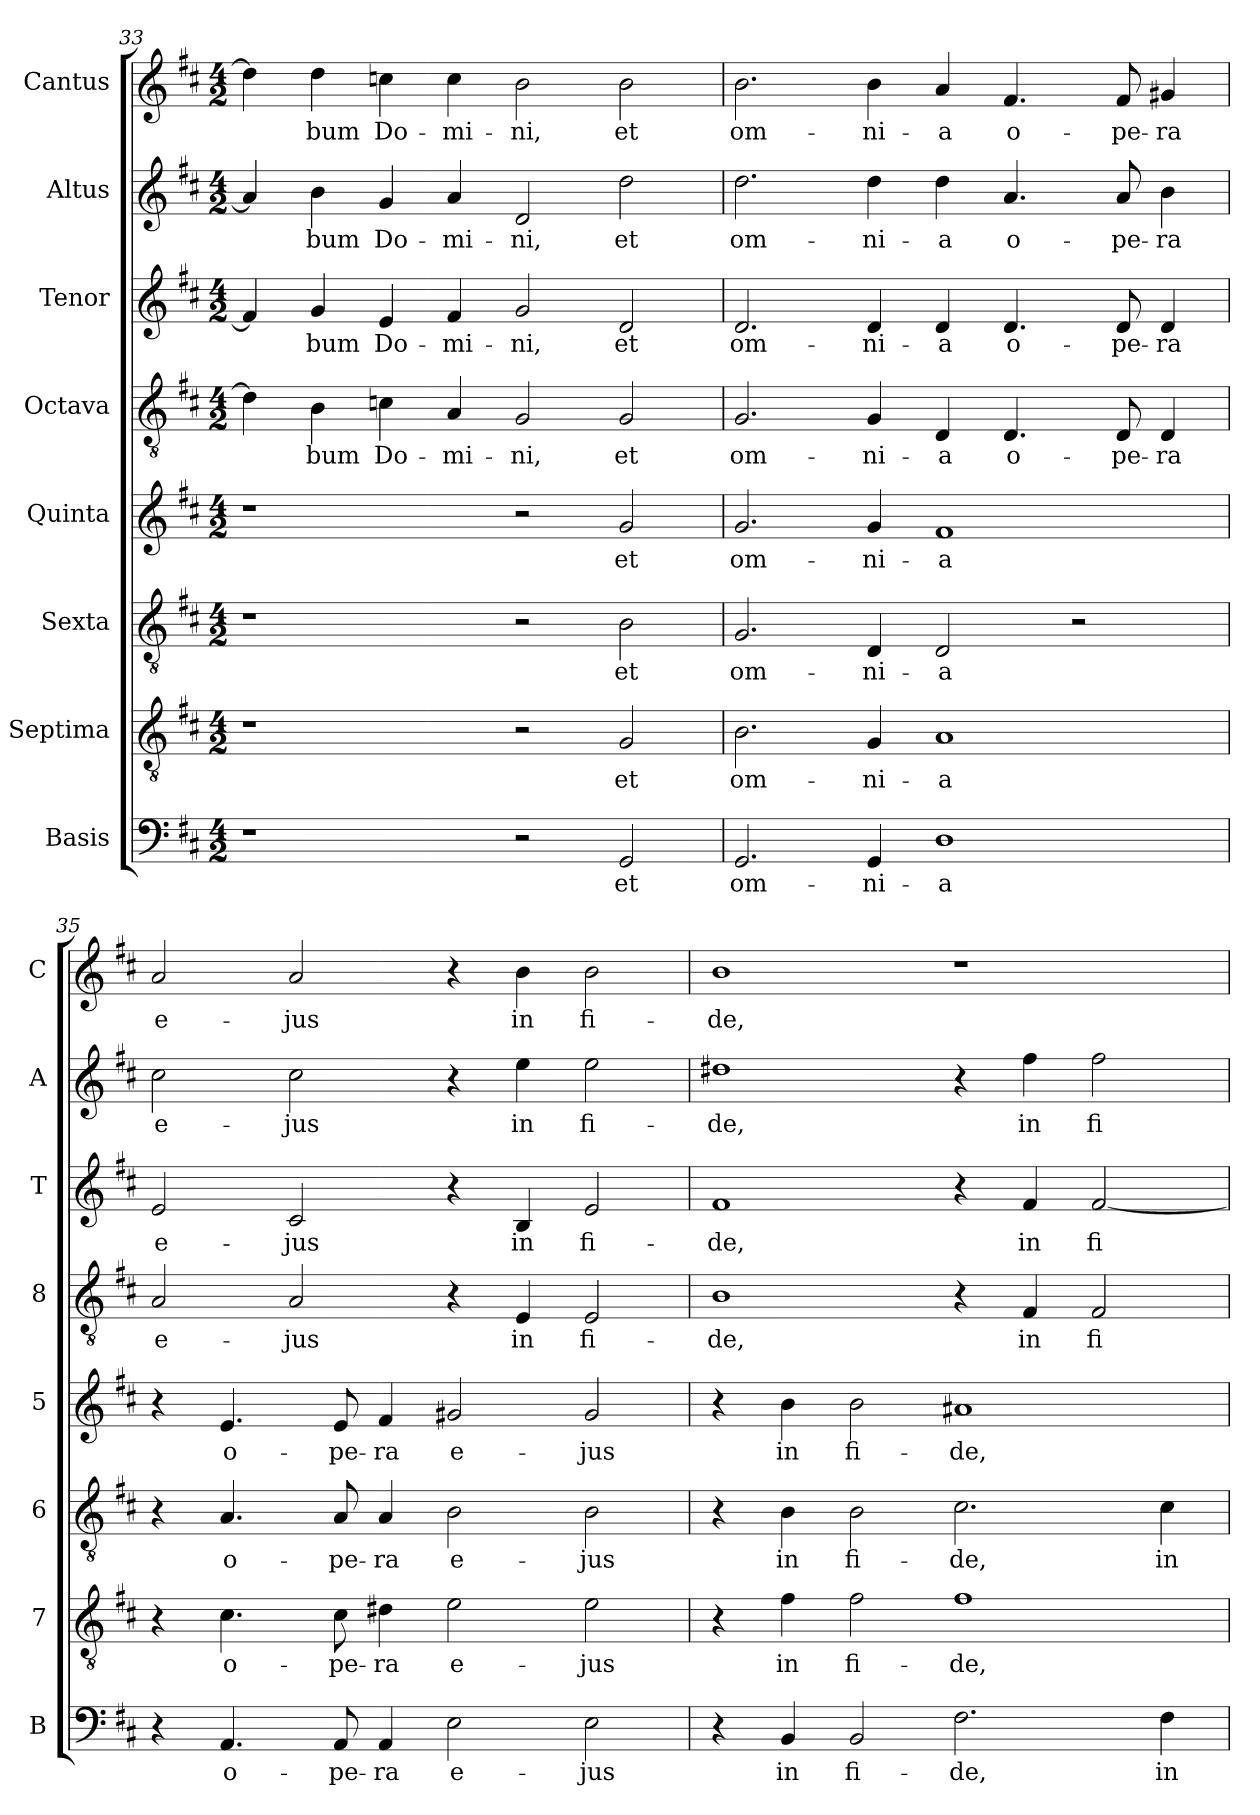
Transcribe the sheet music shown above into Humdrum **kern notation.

**kern	**text	**kern	**text	**kern	**text	**kern	**text	**kern	**text	**kern	**text	**kern	**text	**kern	**text
*part8	*part8	*part7	*part7	*part6	*part6	*part5	*part5	*part4	*part4	*part3	*part3	*part2	*part2	*part1	*part1
*staff8	*staff8	*staff7	*staff7	*staff6	*staff6	*staff5	*staff5	*staff4	*staff4	*staff3	*staff3	*staff2	*staff2	*staff1	*staff1
*I"Basis	*	*I"Septima	*	*I"Sexta	*	*I"Quinta	*	*I"Octava	*	*I"Tenor	*	*I"Altus	*	*I"Cantus	*
*I'B	*	*I'7	*	*I'6	*	*I'5	*	*I'8	*	*I'T	*	*I'A	*	*I'C	*
*clefF4	*	*clefGv2	*	*clefGv2	*	*clefG2	*	*clefGv2	*	*clefG2	*	*clefG2	*	*clefG2	*
*k[f#c#]	*	*k[f#c#]	*	*k[f#c#]	*	*k[f#c#]	*	*k[f#c#]	*	*k[f#c#]	*	*k[f#c#]	*	*k[f#c#]	*
*D:	*	*D:	*	*D:	*	*D:	*	*D:	*	*D:	*	*D:	*	*D:	*
*M4/2	*	*M4/2	*	*M4/2	*	*M4/2	*	*M4/2	*	*M4/2	*	*M4/2	*	*M4/2	*
=33	=33	=33	=33	=33	=33	=33	=33	=33	=33	=33	=33	=33	=33	=33	=33
1r	.	1r	.	1r	.	1r	.	4d\]	.	4f#/]	.	4a/]	.	4dd\]	.
!	!	!	!	!	!	!	!	!	!LO:LY:b	!	!LO:LY:b	!	!LO:LY:b	!	!LO:LY:b
.	.	.	.	.	.	.	.	4B\	-bum	4g/	-bum	4b\	-bum	4dd\	-bum
!	!	!	!	!	!	!	!	!	!LO:LY:b	!	!LO:LY:b	!	!LO:LY:b	!	!LO:LY:b
.	.	.	.	.	.	.	.	4cn\	Do-	4e/	Do-	4g/	Do-	4ccn\	Do-
!	!	!	!	!	!	!	!	!	!LO:LY:b	!	!LO:LY:b	!	!LO:LY:b	!	!LO:LY:b
.	.	.	.	.	.	.	.	4A/	-mi-	4f#/	-mi-	4a/	-mi-	4cc\	-mi-
!	!	!	!	!	!	!	!	!	!LO:LY:b	!	!LO:LY:b	!	!LO:LY:b	!	!LO:LY:b
2r	.	2r	.	2r	.	2r	.	2G/	-ni,	2g/	-ni,	2d/	-ni,	2b\	-ni,
!	!LO:LY:b	!	!LO:LY:b	!	!LO:LY:b	!	!LO:LY:b	!	!LO:LY:b	!	!LO:LY:b	!	!LO:LY:b	!	!LO:LY:b
2GG/	et	2G/	et	2B\	et	2g/	et	2G/	et	2d/	et	2dd\	et	2b\	et
=34	=34	=34	=34	=34	=34	=34	=34	=34	=34	=34	=34	=34	=34	=34	=34
!	!LO:LY:b	!	!LO:LY:b	!	!LO:LY:b	!	!LO:LY:b	!	!LO:LY:b	!	!LO:LY:b	!	!LO:LY:b	!	!LO:LY:b
2.GG/	om-	2.B\	om-	2.G/	om-	2.g/	om-	2.G/	om-	2.d/	om-	2.dd\	om-	2.b\	om-
!	!LO:LY:b	!	!LO:LY:b	!	!LO:LY:b	!	!LO:LY:b	!	!LO:LY:b	!	!LO:LY:b	!	!LO:LY:b	!	!LO:LY:b
4GG/	-ni-	4G/	-ni-	4D/	-ni-	4g/	-ni-	4G/	-ni-	4d/	-ni-	4dd\	-ni-	4b\	-ni-
!	!LO:LY:b	!	!LO:LY:b	!	!LO:LY:b	!	!LO:LY:b	!	!LO:LY:b	!	!LO:LY:b	!	!LO:LY:b	!	!LO:LY:b
1D	-a	1A	-a	2D/	-a	1f#	-a	4D/	-a	4d/	-a	4dd\	-a	4a/	-a
!	!	!	!	!	!	!	!	!	!LO:LY:b	!	!LO:LY:b	!	!LO:LY:b	!	!LO:LY:b
.	.	.	.	.	.	.	.	4.D/	o-	4.d/	o-	4.a/	o-	4.f#/	o-
.	.	.	.	2r	.	.	.	.	.	.	.	.	.	.	.
!	!	!	!	!	!	!	!	!	!LO:LY:b	!	!LO:LY:b	!	!LO:LY:b	!	!LO:LY:b
.	.	.	.	.	.	.	.	8D/	-pe-	8d/	-pe-	8a/	-pe-	8f#/	-pe-
!	!	!	!	!	!	!	!	!	!LO:LY:b	!	!LO:LY:b	!	!LO:LY:b	!	!LO:LY:b
.	.	.	.	.	.	.	.	4D/	-ra	4d/	-ra	4b\	-ra	4g#X/	-ra
!!LO:LB:g=z
=35	=35	=35	=35	=35	=35	=35	=35	=35	=35	=35	=35	=35	=35	=35	=35
!	!	!	!	!	!	!	!	!	!LO:LY:b	!	!LO:LY:b	!	!LO:LY:b	!	!LO:LY:b
4r	.	4r	.	4r	.	4r	.	2A/	e-	2e/	e-	2cc#\	e-	2a/	e-
!	!LO:LY:b	!	!LO:LY:b	!	!LO:LY:b	!	!LO:LY:b	!	!	!	!	!	!	!	!
4.AA/	o-	4.c#\	o-	4.A/	o-	4.e/	o-	.	.	.	.	.	.	.	.
!	!	!	!	!	!	!	!	!	!LO:LY:b	!	!LO:LY:b	!	!LO:LY:b	!	!LO:LY:b
.	.	.	.	.	.	.	.	2A/	-jus	2c#/	-jus	2cc#\	-jus	2a/	-jus
!	!LO:LY:b	!	!LO:LY:b	!	!LO:LY:b	!	!LO:LY:b	!	!	!	!	!	!	!	!
8AA/	-pe-	8c#\	-pe-	8A/	-pe-	8e/	-pe-	.	.	.	.	.	.	.	.
!	!LO:LY:b	!	!LO:LY:b	!	!LO:LY:b	!	!LO:LY:b	!	!	!	!	!	!	!	!
4AA/	-ra	4d#X\	-ra	4A/	-ra	4f#/	-ra	.	.	.	.	.	.	.	.
!	!LO:LY:b	!	!LO:LY:b	!	!LO:LY:b	!	!LO:LY:b	!	!	!	!	!	!	!	!
2E\	e-	2e\	e-	2B\	e-	2g#X/	e-	4r	.	4r	.	4r	.	4r	.
!	!	!	!	!	!	!	!	!	!LO:LY:b	!	!LO:LY:b	!	!LO:LY:b	!	!LO:LY:b
.	.	.	.	.	.	.	.	4E/	in	4B/	in	4ee\	in	4b\	in
!	!LO:LY:b	!	!LO:LY:b	!	!LO:LY:b	!	!LO:LY:b	!	!LO:LY:b	!	!LO:LY:b	!	!LO:LY:b	!	!LO:LY:b
2E\	-jus	2e\	-jus	2B\	-jus	2g#/	-jus	2E/	fi-	2e/	fi-	2ee\	fi-	2b\	fi-
=36	=36	=36	=36	=36	=36	=36	=36	=36	=36	=36	=36	=36	=36	=36	=36
!	!	!	!	!	!	!	!	!	!LO:LY:b	!	!LO:LY:b	!	!LO:LY:b	!	!LO:LY:b
4r	.	4r	.	4r	.	4r	.	1B	-de,	1f#	-de,	1dd#X	-de,	1b	-de,
!	!LO:LY:b	!	!LO:LY:b	!	!LO:LY:b	!	!LO:LY:b	!	!	!	!	!	!	!	!
4BB/	in	4f#\	in	4B\	in	4b\	in	.	.	.	.	.	.	.	.
!	!LO:LY:b	!	!LO:LY:b	!	!LO:LY:b	!	!LO:LY:b	!	!	!	!	!	!	!	!
2BB/	fi-	2f#\	fi-	2B\	fi-	2b\	fi-	.	.	.	.	.	.	.	.
!	!LO:LY:b	!	!LO:LY:b	!	!LO:LY:b	!	!LO:LY:b	!	!	!	!	!	!	!	!
2.F#\	-de,	1f#	-de,	2.c#\	-de,	1a#X	-de,	4r	.	4r	.	4r	.	1r	.
!	!	!	!	!	!	!	!	!	!LO:LY:b	!	!LO:LY:b	!	!LO:LY:b	!	!
.	.	.	.	.	.	.	.	4F#/	in	4f#/	in	4ff#\	in	.	.
!	!	!	!	!	!	!	!	!	!LO:LY:b	!	!LO:LY:b	!	!LO:LY:b	!	!
.	.	.	.	.	.	.	.	2F#/	fi-	[2f#/	fi-	2ff#\	fi-	.	.
!	!LO:LY:b	!	!	!	!LO:LY:b	!	!	!	!	!	!	!	!	!	!
4F#\	in	.	.	4c#\	in	.	.	.	.	.	.	.	.	.	.
=	=	=	=	=	=	=	=	=	=	=	=	=	=	=	=
*-	*-	*-	*-	*-	*-	*-	*-	*-	*-	*-	*-	*-	*-	*-	*-
